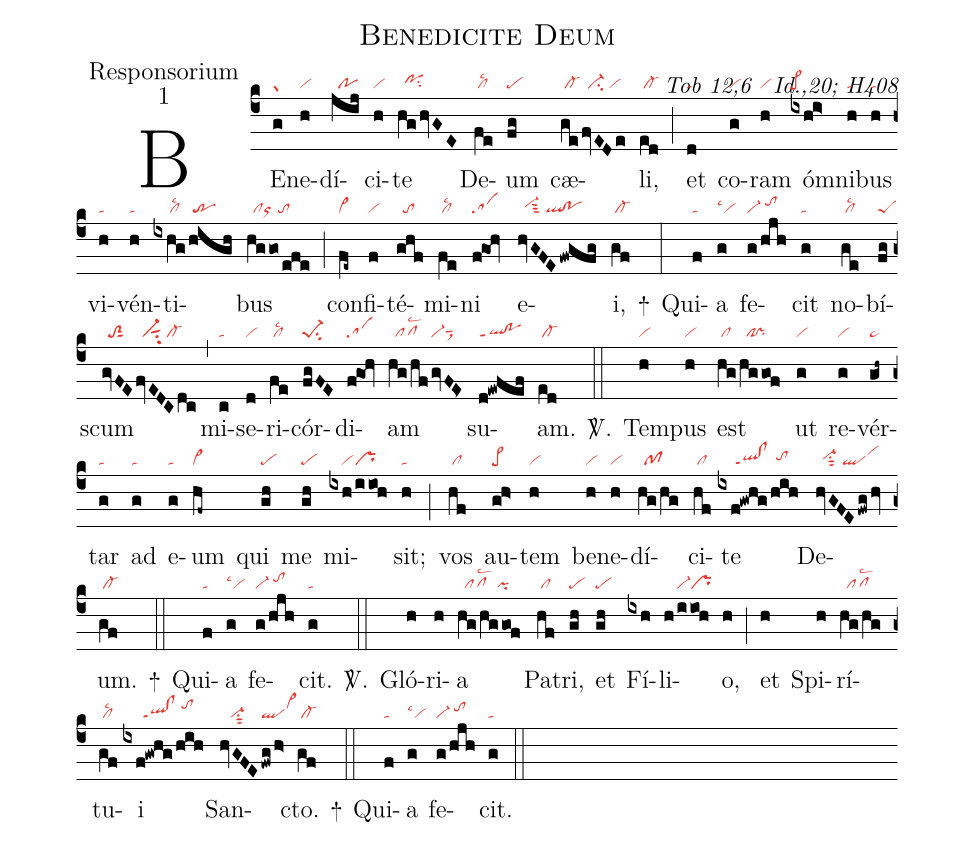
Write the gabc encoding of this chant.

name:Benedicite Deum;
office-part:Responsorium;
mode:1;
commentary:Tob 12,6 ꝟ Id.,20; H408;
nabc-lines:1;
%%
(c4)
BE(g|gr)ne(h|vi)dí(jij|//po)ci(h|vi)te(hghvGE|//pohhsu2) De(fe|/cllsc2)um(fg|pe) cæ(ge|/cl-|fvEDe|//ci-/vi)li,(ed|/cl-) (;)
et(d|ta) co(g|vi)ram(h|vi) óm(ixhi>|pe>)ni(h|ta)bus(h|ta) vi(h|ta)vén(h|ta)ti(ixhg|/////cllsc2|/high|/tr)bus(hggo/efe|//clor/to) (;)
con(fe~|cl~)fi(f|vi)té(ghf|//to)mi(fe|/cllsc2)ni(f!goh|sa) e(hvGFEfwgfg|//vi-hhsut3/ql!po)i,(gf|/cl-) +(:)
Qui(f|ta)a(g|vilsc1) fe(g/hjh|vi-/tohi)cit(g|ta) no(ge|/cllsc2)bí(fg|peS)scum(gvFE|//toS2sut1|fvEDCdc|//vi-sut1su2/cl-) (,)
mi(c|ta)se(d|vi)ri(fe|/cllsc2)cór(fgFE|pe-1su2)di(f!goh|sa)am(hg/hf|//pflsc2|gvFE>|vi-sut1sux1) su(d!ewfef|ql!poppt1)am.(ed|/cl-) <sp>V/</sp>.(::)
Tem(h|vi)pus(h|vi) est(hg|/cl|/hggof|//cl!pr) ut(g|vi) re(g|vi)vér(gh~|pe~)tar(g|ta) ad(g|ta) e(g|ta)um(hf~|cl~) qui(gh|pe) me(gh|pe) mi(ixh|////vi|/iioh|pr)sit;(h|ta) (;)
vos(hf|/cl) au(gh>|pe>)tem(h|vi) be(h|vi)ne(h|vi)dí(hg/hg|//pf)ci(hf|/cl)te(ixf!gwhg/hih|/////ql!clppt1//tohh) De(hvGFEfwghv|//vi-hhsu1sut2/qlvihj)um.(gf|/cl-) +(::)
Qui(f|ta)a(g|vilsc1) fe(g/hjh|vi-/tohi)cit.(g|ta) <sp>V/</sp>.(::)
Gló(h)ri(h)a(hg/hggof|//pflsc2/pi) Pa(hf|/cl)tri,(gh|pe) et(gh|pe) Fí(ixh)li(h/iioh|////vi-pr)o,(h) (;)
et(h) Spi(h)rí(hg/hg|//pflsc2)tu(gf|/cllsc2)i(ixf!gwhg/hih|//////ql!clppt1/tohj) San(hvGFE|///vi-su1sut2|fwg/h>|qlvi>hj)cto.(gf|/cl-) +(::)
Qui(f|ta)a(g|vilsc1) fe(g/hjh|vi-/tohi)cit.(g|ta) (::)
